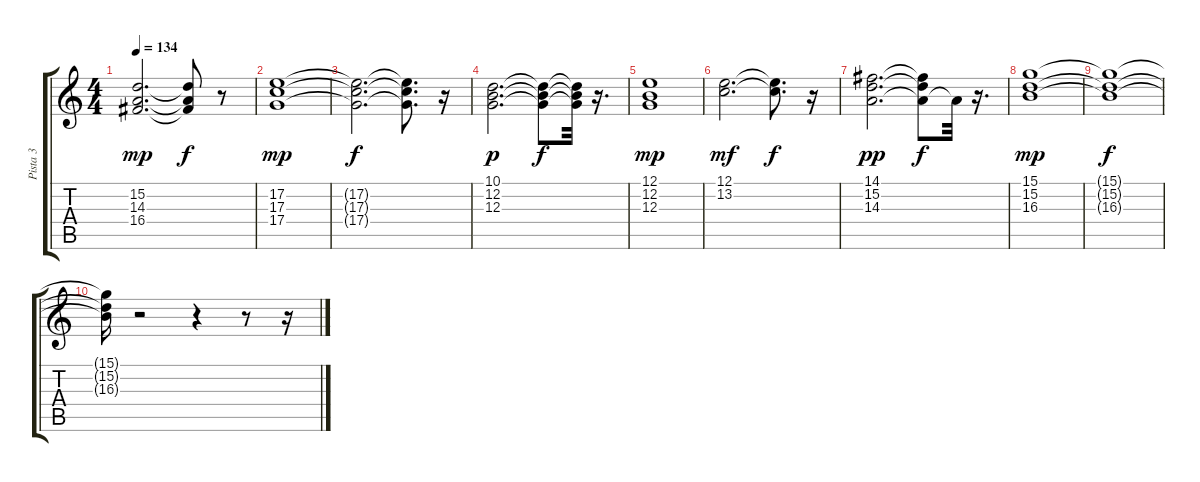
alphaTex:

\track ("Pista 3" "Pista 3") {instrument percussiveorgan}
\staff {score tabs}
\tuning (E4 B3 G3 D3 A2 E2) {hide}
\ts (4 4)
\tempo 134
\clef g2
\ks c
(15.2 14.3 16.4).2{d dy mp} (15.2{t} 14.3{t} 16.4{t}).8{dy f} r.8 |
(17.2 17.3 17.4).1{dy mp} |
(17.2{t} 17.3{t} 17.4{t}).2{d dy f} (17.2{t} 17.3{t} 17.4{t}).8{d} r.16 |
(10.1 12.2 12.3).2{d dy p} (10.1{t} 12.2{t} 12.3{t}).8{dy f} (10.1{t} 12.2{t} 12.3{t}).32 r.16{d} |
(12.1 12.2 12.3).1{dy mp} |
(12.1 13.2).2{d dy mf} (12.1{t} 13.2{t}).8{d dy f} r.16 |
(14.1 15.2 14.3).2{d dy pp} (14.1{t} 15.2{t} 14.3{t}).8{dy f} 14.3{t}.32 r.16{d} |
(15.1 15.2 16.3).1{dy mp} |
(15.1{t} 15.2{t} 16.3{t}).1{dy f} |
(15.1{t} 15.2{t} 16.3{t}).16 r.2 r.4 r.8 r.16
